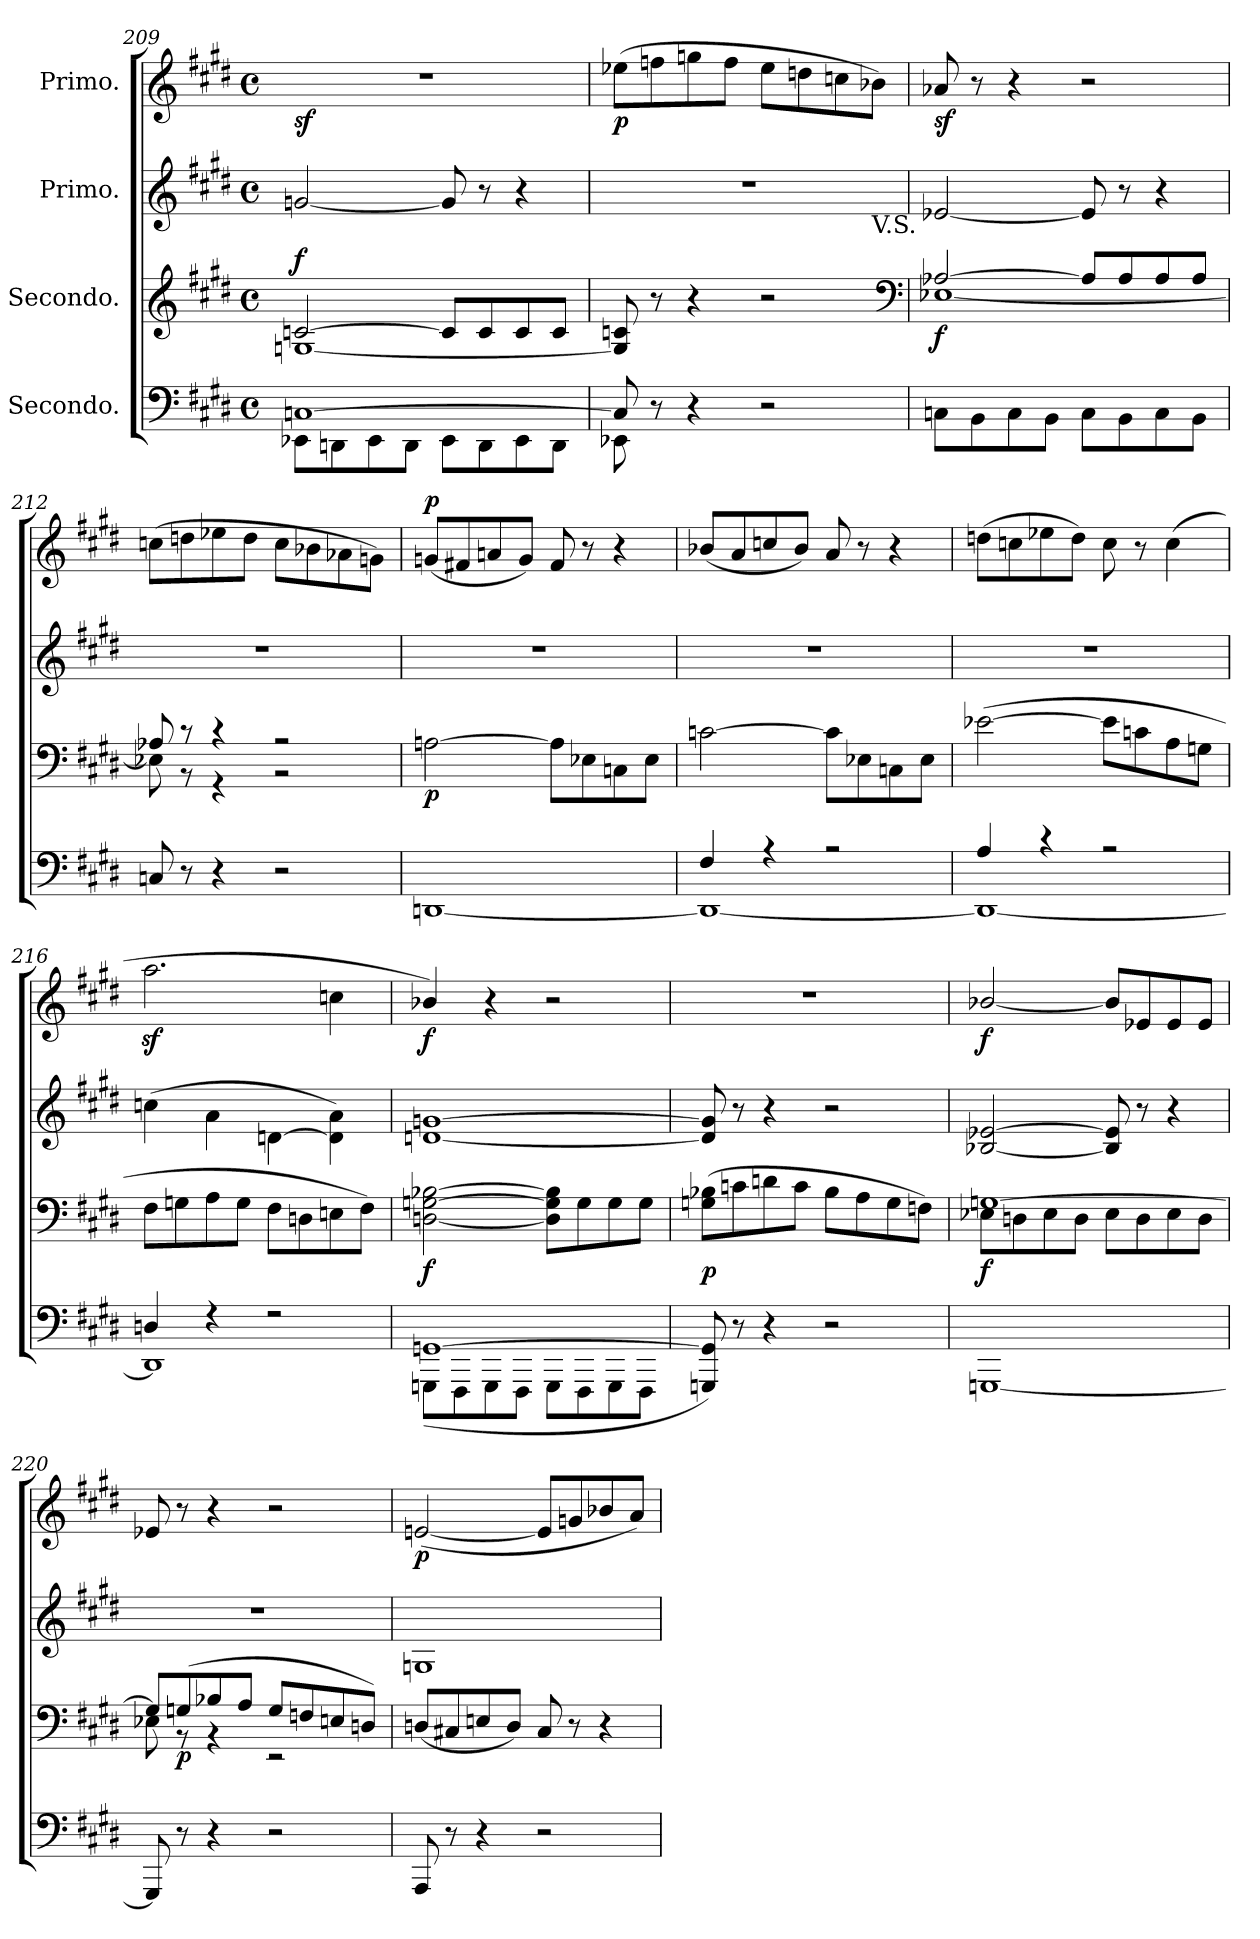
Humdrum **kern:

**kern	**kern	**dynam	**kern	**kern	**dynam
*part4	*part3	*part3	*part2	*part1	*part1
*staff4	*staff3	*staff3	*staff2	*staff1	*staff1
*I"Secondo.	*I"Secondo.	*	*I"Primo.	*I"Primo.	*
*clefF4	*clefG2	*	*clefG2	*clefG2	*
*k[f#c#g#d#]	*k[f#c#g#d#]	*	*k[f#c#g#d#]	*k[f#c#g#d#]	*
*M4/4	*M4/4	*	*M4/4	*M4/4	*
*met(c)	*met(c)	*	*met(c)	*met(c)	*
=209	=209	=209	=209	=209	=209
*^	*^	*	*	*	*
!	!	!	!	!LO:DY:a	!	!	!
[1Cn	8EE-X\L	[2cn/	[1Gn	f	[2gn/	1r	sf
.	8DDn\	.	.	.	.	.	.
.	8EE-\	.	.	.	.	.	.
.	8DD\J	.	.	.	.	.	.
.	8EE-\L	8c/L]	.	.	8g/]	.	.
.	8DD\	8c/	.	.	8r	.	.
.	8EE-\	8c/	.	.	4r	.	.
.	8DD\J	8c/J	.	.	.	.	.
*	*	*v	*v	*	*	*	*
=210	=210	=210	=210	=210	=210	=210
*	*	*	*	*^	*	*
8Cn/]	8EE-X\	8G]/ 8cn/	.	1r	2..ryy	(8ee-X\L	p
8r	8ryy	8r	.	.	.	8ffn\	.
4r	4ryy	4r	.	.	.	8ggn\	.
.	.	.	.	.	.	8ff\J	.
2r	2ryy	2r	.	.	.	8ee-\L	.
.	.	.	.	.	.	8ddn\	.
.	.	.	.	.	.	8ccn\	.
!	!	!	!	!	!LO:TX:b:t=V.S.	!	!
.	.	.	.	.	8ryy	8b-X\J)	.
*v	*v	*	*	*	*	*	*
*	*clefF4	*	*	*	*	*
*	*	*	*v	*v	*	*
=211	=211	=211	=211	=211	=211
*	*^	*	*	*	*
8Cn\L	[2A-X/	[1E-X	f	[2e-X/	8a-X/	sf
8BB\	.	.	.	.	8r	.
8C\	.	.	.	.	4r	.
8BB\J	.	.	.	.	.	.
8C\L	8A-/L]	.	.	8e-/]	2r	.
8BB\	8A-/	.	.	8r	.	.
8C\	8A-/	.	.	4r	.	.
8BB\J	8A-/J	.	.	.	.	.
=212	=212	=212	=212	=212	=212	=212
8Cn/	8A-X/	8E-X\]	.	1r	(8ccn\L	.
8r	8r	8r	.	.	8ddn\	.
4r	4r	4r	.	.	8ee-X\	.
.	.	.	.	.	8dd\J	.
2r	2r	2r	.	.	8cc\L	.
.	.	.	.	.	8b-X\	.
.	.	.	.	.	8a-X\	.
.	.	.	.	.	8gn\J)	.
*	*v	*v	*	*	*	*
=213	=213	=213	=213	=213	=213
!	!	!	!	!	!LO:DY:a
[1DDn	[2An\	p	1r	(8gn/L	p
.	.	.	.	8f#X/	.
.	.	.	.	8an/	.
.	.	.	.	8g/J)	.
.	8A\L]	.	.	8f#/	.
.	8E-X\	.	.	8r	.
.	8Cn\	.	.	4r	.
.	8E-\J	.	.	.	.
=214	=214	=214	=214	=214	=214
*^	*	*	*	*	*
4F#/	1DDn_	[2cn\	.	1r	(8b-X/L	.
.	.	.	.	.	8a/	.
4r	.	.	.	.	8ccn/	.
.	.	.	.	.	8b-/J)	.
2r	.	8c\L]	.	.	8a/	.
.	.	8E-X\	.	.	8r	.
.	.	8Cn\	.	.	4r	.
.	.	8E-\J	.	.	.	.
=215	=215	=215	=215	=215	=215	=215
4A/	1DDn_	([2e-X\	.	1r	(8ddn\L	.
.	.	.	.	.	8ccn\	.
4r	.	.	.	.	8ee-X\	.
.	.	.	.	.	8dd\J)	.
2r	.	8e-\L]	.	.	8cc\	.
.	.	8cn\	.	.	8r	.
.	.	8A\	.	.	(4cc\	.
.	.	8Gn\J	.	.	.	.
=216	=216	=216	=216	=216	=216	=216
4Dn/	1DDn]	8F#\L	.	(4ccn\	2.aaz>\	.
.	.	8Gn\	.	.	.	.
4r	.	8A\	.	4a\	.	.
.	.	8G\J	.	.	.	.
2r	.	8F#\L	.	[4dn\	.	.
.	.	8Dn\	.	.	.	.
.	.	8En\	.	4d]\ 4a\)	4ccn\	.
.	.	8F#\J)	.	.	.	.
=217	=217	=217	=217	=217	=217	=217
[1GGn	(8GGGn\L	[2Dn\ [2Gn\ [2B-X\	f	[1dn [1gn	4b-X/)	f
.	8FFF#\	.	.	.	.	.
.	8GGG\	.	.	.	4r	.
.	8FFF#\J	.	.	.	.	.
.	8GGG\L	8D]\ 8G]\ 8B-]\L	.	.	2r	.
.	8FFF#\	8G\	.	.	.	.
.	8GGG\	8G\	.	.	.	.
.	8FFF#\J	8G\J	.	.	.	.
*v	*v	*	*	*	*	*
=218	=218	=218	=218	=218	=218
8GGGn/ 8GG]/)	(8Gn\ 8B-X\L	p	8dn]/ 8gn]/	1r	.
8r	8cn\	.	8r	.	.
4r	8dn\	.	4r	.	.
.	8c\J	.	.	.	.
2r	8B-\L	.	2r	.	.
.	8A\	.	.	.	.
.	8G\	.	.	.	.
.	8Fn\J)	.	.	.	.
=219	=219	=219	=219	=219	=219
*	*^	*	*	*	*
[1GGGn	[1Gn	8E-X\L	f	[2B-X/ [2e-X/	[2b-X/	f
.	.	8Dn\	.	.	.	.
.	.	8E-\	.	.	.	.
.	.	8D\J	.	.	.	.
.	.	8E-\L	.	8B-]/ 8e-]/	8b-/L]	.
.	.	8D\	.	8r	8e-X/	.
.	.	8E-\	.	4r	8e-/	.
.	.	8D\J	.	.	8e-/J	.
=220	=220	=220	=220	=220	=220	=220
8GGGn/]	8Gn/L]	8E-X\	.	1r	8e-X/	.
8r	(8G/	8r	p	.	8r	.
4r	8B-X/	4r	.	.	4r	.
.	8A/J	.	.	.	.	.
2r	8G/L	2r	.	.	2r	.
.	8Fn/	.	.	.	.	.
.	8En/	.	.	.	.	.
.	8Dn/J)	.	.	.	.	.
*	*v	*v	*	*	*	*
=221	=221	=221	=221	=221	=221
8AAA/	(>8Dn/L	.	1Gn	(>[2en/	p
8r	8C#X/	.	.	.	.
4r	8En/	.	.	.	.
.	8D/J)	.	.	.	.
2r	8C#/	.	.	8e/L]	.
.	8r	.	.	8gn/	.
.	4r	.	.	8b-X/	.
.	.	.	.	8a/J)	.
=	=	=	=	=	=
*-	*-	*-	*-	*-	*-
